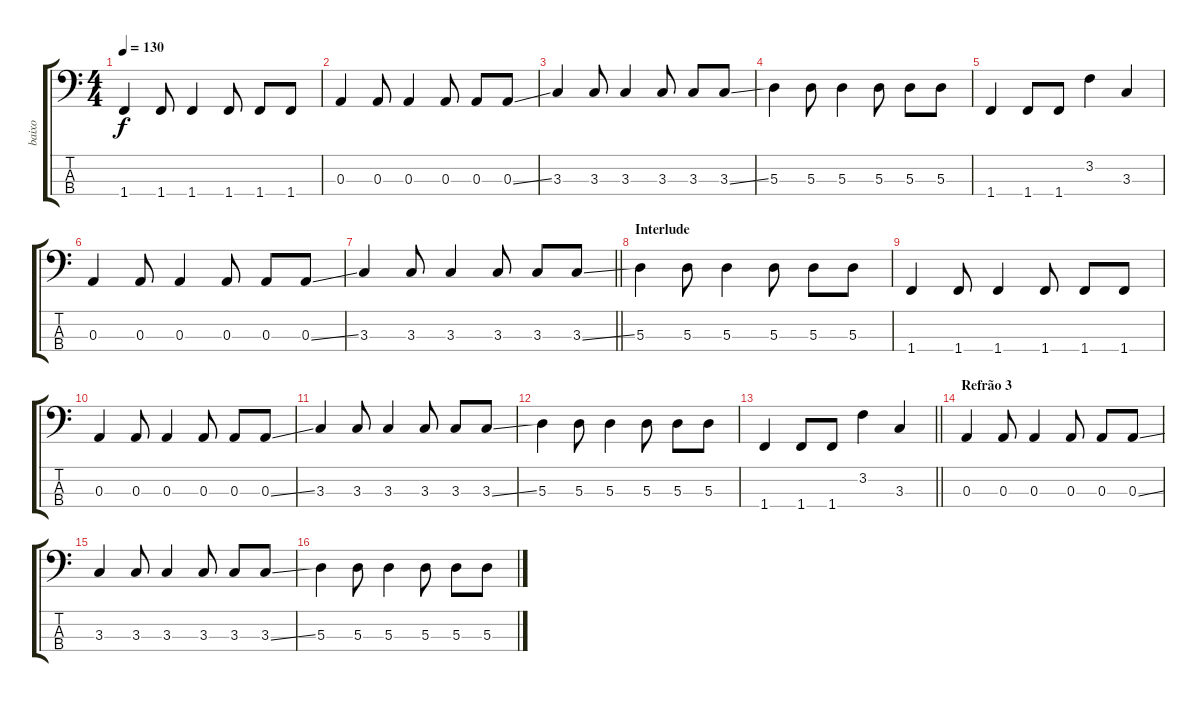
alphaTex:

\track ("baixo" "baixo") {instrument electricbassfinger}
\staff {score tabs}
\tuning (G2 D2 A1 E1) {hide}
\ts (4 4)
\tempo 130
\clef f4
\ks c
1.4.4{dy f} 1.4.8 1.4.4 1.4.8 1.4.8 1.4.8 |
0.3.4 0.3.8 0.3.4 0.3.8 0.3.8 0.3{ss}.8 |
3.3.4 3.3.8 3.3.4 3.3.8 3.3.8 3.3{ss}.8 |
5.3.4 5.3.8 5.3.4 5.3.8 5.3.8 5.3.8 |
1.4.4 1.4.8 1.4.8 3.2.4 3.3.4 |
0.3.4 0.3.8 0.3.4 0.3.8 0.3.8 0.3{ss}.8 |
\barLineRight lightlight
3.3.4 3.3.8 3.3.4 3.3.8 3.3.8 3.3{ss}.8 |
\section ("" "Interlude")
5.3.4 5.3.8 5.3.4 5.3.8 5.3.8 5.3.8 |
1.4.4 1.4.8 1.4.4 1.4.8 1.4.8 1.4.8 |
0.3.4 0.3.8 0.3.4 0.3.8 0.3.8 0.3{ss}.8 |
3.3.4 3.3.8 3.3.4 3.3.8 3.3.8 3.3{ss}.8 |
5.3.4 5.3.8 5.3.4 5.3.8 5.3.8 5.3.8 |
\barLineRight lightlight
1.4.4 1.4.8 1.4.8 3.2.4 3.3.4 |
\section ("" "Refrão 3")
0.3.4 0.3.8 0.3.4 0.3.8 0.3.8 0.3{ss}.8 |
3.3.4 3.3.8 3.3.4 3.3.8 3.3.8 3.3{ss}.8 |
5.3.4 5.3.8 5.3.4 5.3.8 5.3.8 5.3.8
